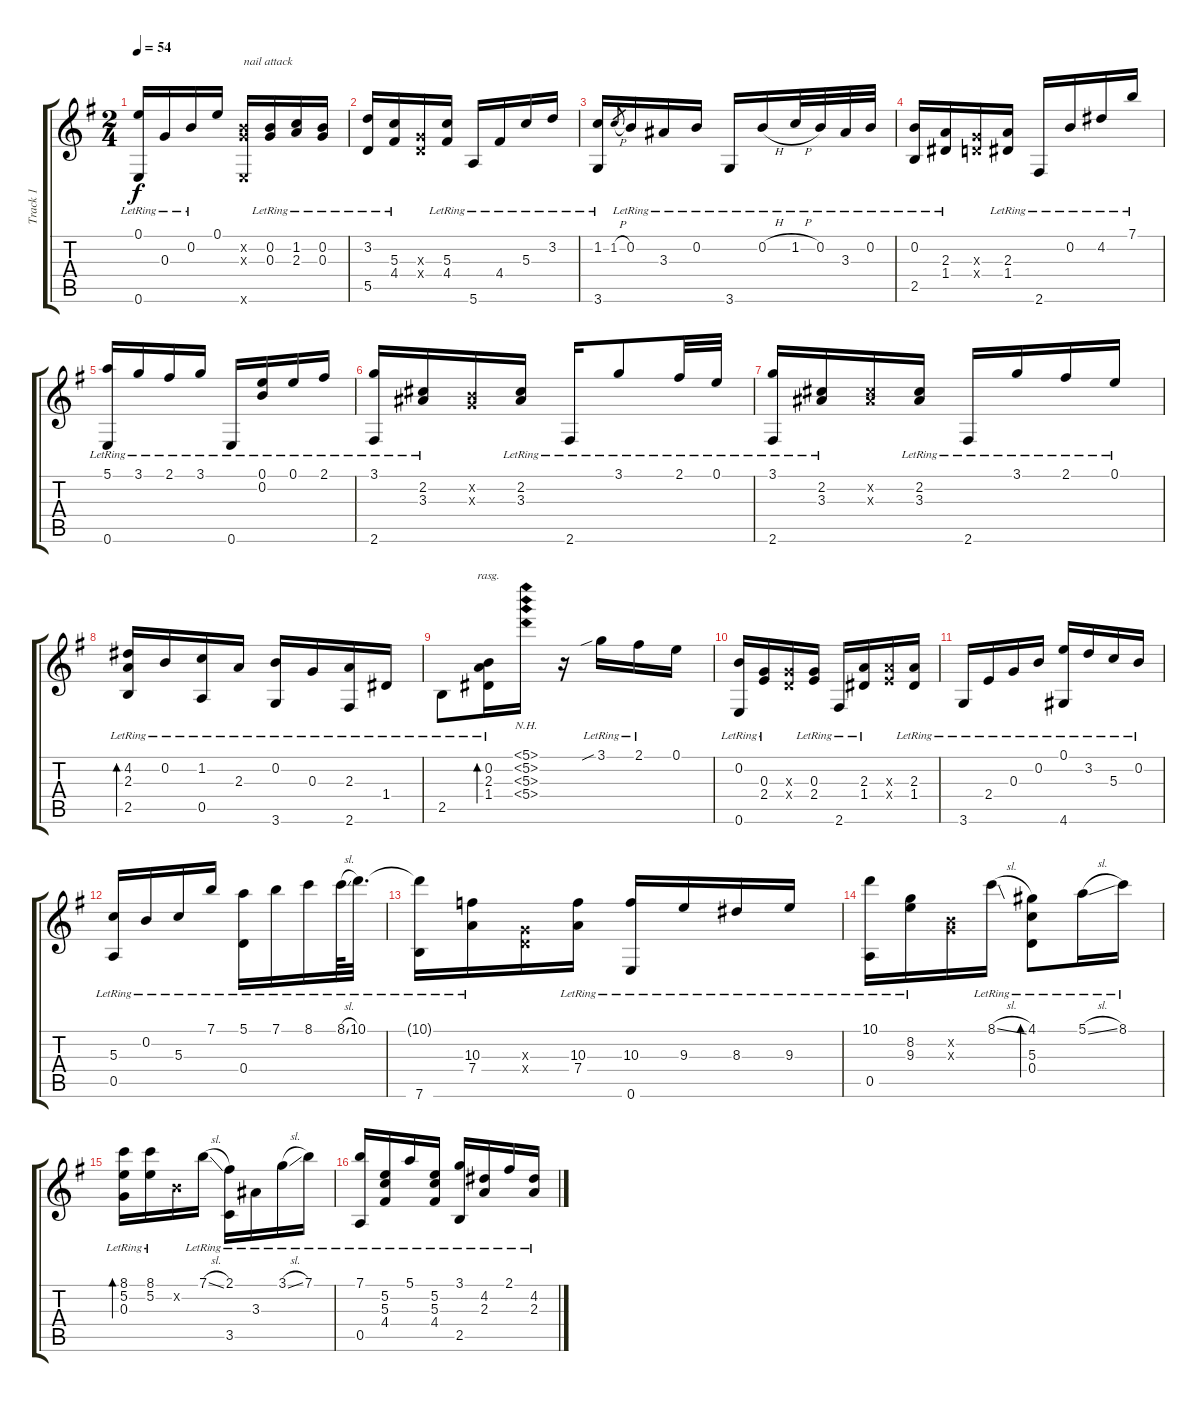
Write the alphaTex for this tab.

\track ("Track 1" "Track 1") {instrument acousticguitarnylon}
\staff {score tabs}
\tuning (E4 B3 G3 D3 A2 E2) {hide}
\ts (2 4)
\tempo 54
\clef g2
\ks g
(0.1{lr} 0.6{lr}).16{dy f} 0.3{lr}.16 0.2{lr}.16 0.1.16 (0.2{x} 0.3{x} 0.6{x}).16{txt "nail attack"} (0.2{lr} 0.3{lr}).16 (1.2{lr} 2.3{lr}).16 (0.2{lr} 0.3{lr}).16 |
(3.2{lr} 5.5{lr}).16 (5.3{lr} 4.4{lr}).16 (0.3{x} 0.4{x}).16 (5.3{lr} 4.4{lr}).16 5.6{lr}.16 4.4{lr}.16 5.3{lr}.16 3.2{lr}.16 |
(1.2{lr} 3.6{lr}).16 1.2{h}.8{gr} 0.2{lr}.16 3.3{lr}.16 0.2{lr}.16 3.6{lr}.16 0.2{h lr}.16 1.2{h lr}.32 0.2{lr}.32 3.3{lr}.32 0.2{lr}.32 |
(0.2{lr} 2.5{lr}).16 (2.3{lr} 1.4{lr}).16 (0.3{x} 0.4{x}).16 (2.3{lr} 1.4{lr}).16 2.6{lr}.16 0.2{lr}.16 4.2{lr}.16 7.1{lr}.16 |
(5.1{lr} 0.6{lr}).16 3.1{lr}.16 2.1{lr}.16 3.1{lr}.16 0.6{lr}.16 (0.1{lr} 0.2{lr}).16 0.1{lr}.16 2.1{lr}.16 |
(3.1{lr} 2.6{lr}).16 (2.2{lr} 3.3{lr}).16 (0.2{x} 0.3{x}).16 (2.2{lr} 3.3{lr}).16 2.6{lr}.16 3.1{lr}.8 2.1{lr}.32 0.1{lr}.32 |
(3.1{lr} 2.6{lr}).16 (2.2{lr} 3.3{lr}).16 (2.2{x} 3.3{x}).16 (2.2{lr} 3.3{lr}).16 2.6{lr}.16 3.1{lr}.16 2.1{lr}.16 0.1{lr}.16 |
(4.2{lr} 2.3 2.5{lr}).16{bd 480} 0.2{lr}.16 (1.2{lr} 0.5{lr}).16 2.3{lr}.16 (0.2{lr} 3.6{lr}).16 0.3{lr}.16 (2.3{lr} 2.6{lr}).16 1.4{lr}.16 |
2.5{lr}.8 (0.2{lr} 2.3{lr} 1.4{lr}).16{bd 240 rasg ii} (5.1{nh} 5.2{nh} 5.3{nh} 5.4{nh}).16 r.16 3.1{sib lr}.16 2.1{lr}.16 0.1.16 |
(0.2{lr} 0.6{lr}).16 (0.3{lr} 2.4{lr}).16 (0.3{x} 0.4{x}).16 (0.3{lr} 2.4{lr}).16 2.6{lr}.16 (2.3{lr} 1.4{lr}).16 (2.3{x} 2.4{x}).16 (2.3{lr} 1.4{lr}).16 |
3.6{lr}.16 2.4{lr}.16 0.3{lr}.16 0.2{lr}.16 (0.1{lr} 4.6{lr}).16 3.2{lr}.16 5.3{lr}.16 0.2{lr}.16 |
(5.3{lr} 0.5{lr}).16 0.2{lr}.16 5.3{lr}.16 7.1{lr}.16 (5.1{lr} 0.4{lr}).16 7.1{lr}.16 8.1{lr}.16 8.1{sl lr}.64 10.1{lr}.32{d} |
(10.1{t} 7.6{lr}).16 (10.3{lr} 7.4{lr}).16 (0.3{x} 0.4{x}).16 (10.3{lr} 7.4{lr}).16 (10.3{lr} 0.6{lr}).16 9.3{lr}.16 8.3{lr}.16 9.3{lr}.16 |
(10.1{lr} 0.5{lr}).16 (8.2{lr} 9.3{lr}).16 (0.2{x} 0.3{x}).16 8.1{sl lr}.16 (4.1{lr} 5.3 0.4{lr}).8{bd 480} 5.1{sl lr}.16 8.1{lr}.16 |
(8.1{lr} 5.2 0.3{lr}).16{bd 480} (8.1 5.2{lr}).16 0.2{x}.16 7.1{sl lr}.16 (2.1{lr} 3.5{lr}).16 3.3{lr}.16 3.1{sl lr}.16 7.1{lr}.16 |
(7.1{lr} 0.5{lr}).16 (5.2{lr} 5.3{lr} 4.4{lr}).16 5.1{lr}.16 (5.2{lr} 5.3{lr} 4.4{lr}).16 (3.1{lr} 2.5{lr}).16 (4.2{lr} 2.3{lr}).16 2.1{lr}.16 (4.2{lr} 2.3{lr}).16
